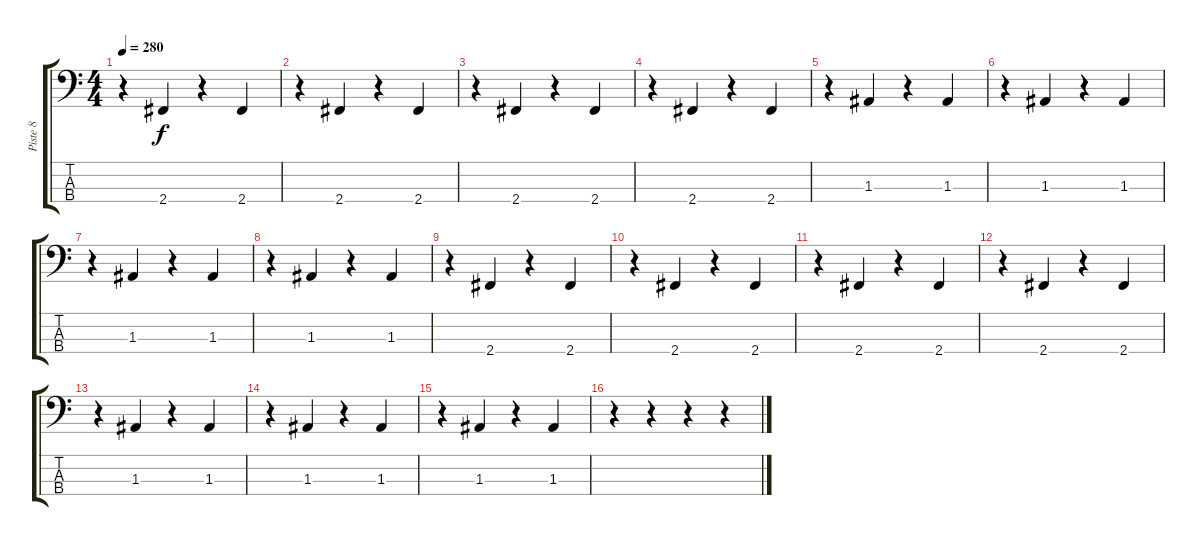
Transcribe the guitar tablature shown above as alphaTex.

\track ("Piste 8" "Piste 8") {instrument synthbass1}
\staff {score tabs}
\tuning (G2 D2 A1 E1) {hide}
\ts (4 4)
\tempo 280
\clef f4
\ks c
r.4{dy f} 2.4.4 r.4 2.4.4 |
r.4 2.4.4 r.4 2.4.4 |
r.4 2.4.4 r.4 2.4.4 |
r.4 2.4.4 r.4 2.4.4 |
r.4 1.3.4 r.4 1.3.4 |
r.4 1.3.4 r.4 1.3.4 |
r.4 1.3.4 r.4 1.3.4 |
r.4 1.3.4 r.4 1.3.4 |
r.4 2.4.4 r.4 2.4.4 |
r.4 2.4.4 r.4 2.4.4 |
r.4 2.4.4 r.4 2.4.4 |
r.4 2.4.4 r.4 2.4.4 |
r.4 1.3.4 r.4 1.3.4 |
r.4 1.3.4 r.4 1.3.4 |
r.4 1.3.4 r.4 1.3.4 |
r.4 r.4 r.4 r.4
